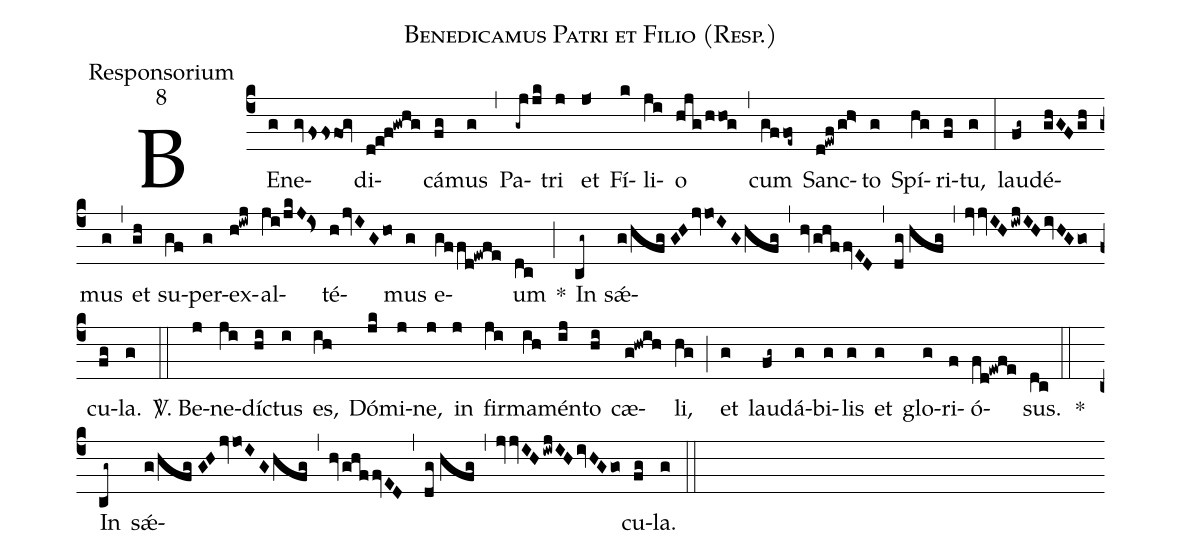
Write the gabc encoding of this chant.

name:Benedicamus Patri et Filio (Resp.);
office-part:Responsorium;
mode:8;
%%
(c4)BE(g)ne(gvfssfog)di(d!e!f!gwhg)cá(fg)mus(g) (,) Pa(-gjjk)tri(j) et(j<) Fí(k)li(ji)o(hjg/hhog) (,) cum(gffoe~) Sanc(d!ewf/gh>)to(g) Spí(hg)ri(fg)tu,(g) (:) lau(fg~)dé(ghGFgh)mus(g) (,) et(gh) su(gf)per(g)ex(h!iwj)al(ji/jkJ!Is>)té(h/jvIGho)mus(g) e(gffd!ewfe)um(dc) *(;) In(cg~) sǽ(g/hfg//GHjvjoIGhfg,hv/ghffvED,dg//hfg,jvjvIH/iwjIH/ivHGgo)cu(fg)la.(g) (::)

<sp>V/</sp>. Be(j)ne(ji)díc(hi)tus(i) es,(ih) Dó(jk)mi(j)ne,(j) in(j) fir(ji)ma(ih)mén(ij)to(hi) cæ(g!hwih)li,(hg) (;) et(g) lau(fg~)dá(g)bi(g)lis(g) et(g) glo(g)ri(f)ó(fd!ewfe)sus.(dc) (::)
*() In(cg~) sǽ(g/hfg//GHjvjoIGhfg,hv/ghffvED,dg//hfg,jvjvIH/iwjIH/ivHGgo)cu(fg)la.(g) (::)
